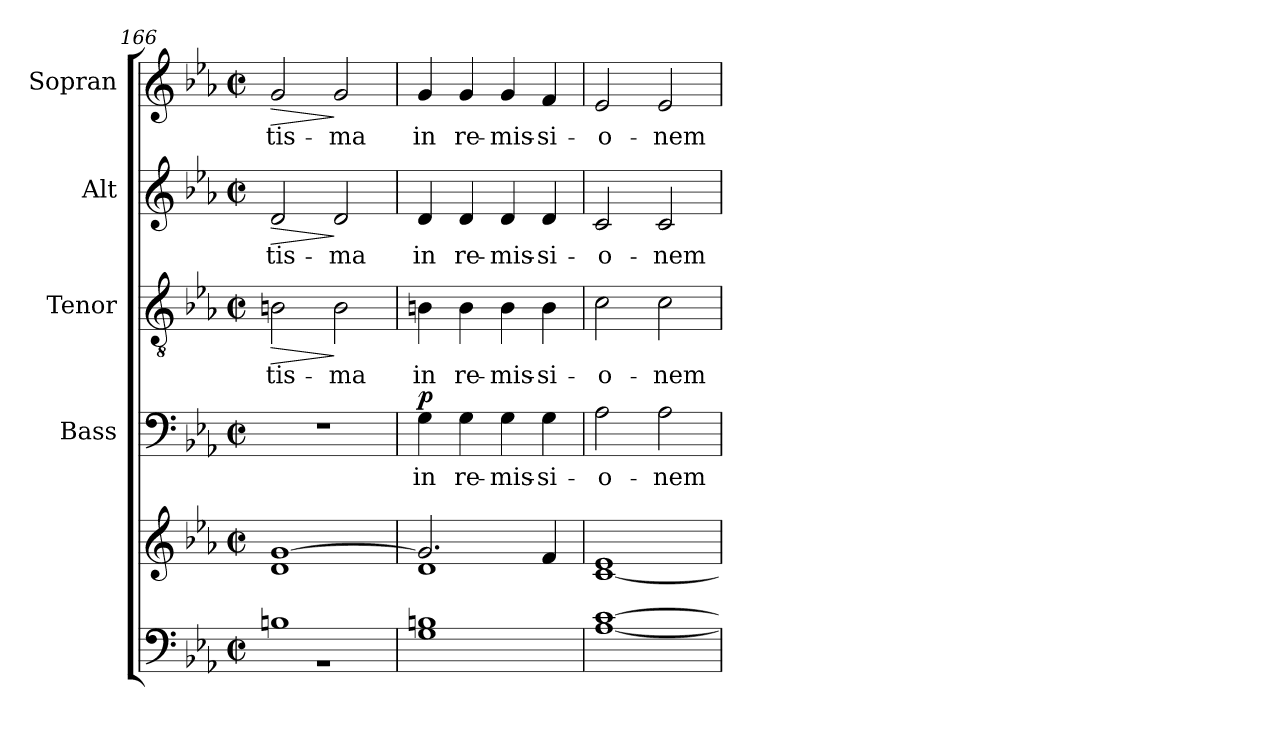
**kern	**kern	**kern	**text	**dynam	**kern	**text	**dynam	**kern	**text	**dynam	**kern	**text	**dynam
*part5	*part5	*part4	*part4	*part4	*part3	*part3	*part3	*part2	*part2	*part2	*part1	*part1	*part1
*staff6	*staff5	*staff4	*staff4	*staff4	*staff3	*staff3	*staff3	*staff2	*staff2	*staff2	*staff1	*staff1	*staff1
*	*	*I"Bass	*	*	*I"Tenor	*	*	*I"Alt	*	*	*I"Sopran	*	*
*	*	*I'B.	*	*	*I'T.	*	*	*I'A.	*	*	*I'S.	*	*
*clefF4	*clefG2	*clefF4	*	*	*clefGv2	*	*	*clefG2	*	*	*clefG2	*	*
*k[b-e-a-]	*k[b-e-a-]	*k[b-e-a-]	*	*	*k[b-e-a-]	*	*	*k[b-e-a-]	*	*	*k[b-e-a-]	*	*
*E-:	*E-:	*E-:	*	*	*E-:	*	*	*E-:	*	*	*E-:	*	*
*M2/2	*M2/2	*M2/2	*	*	*M2/2	*	*	*M2/2	*	*	*M2/2	*	*
*met(c|)	*met(c|)	*met(c|)	*	*	*met(c|)	*	*	*met(c|)	*	*	*met(c|)	*	*
=166	=166	=166	=166	=166	=166	=166	=166	=166	=166	=166	=166	=166	=166
*^	*^	*	*	*	*	*	*	*	*	*	*	*	*
!	!	!	!	!	!	!	!	!LO:LY:b	!LO:HP:b	!	!LO:LY:b	!LO:HP:b	!	!LO:LY:b	!LO:HP:b
1Bn	1rBB	[>1g	1d	1r	.	.	2Bn\	-tis-	>	2d/	-tis-	>	2g/	-tis-	>
!	!	!	!	!	!	!	!	!LO:LY:b	!	!	!LO:LY:b	!	!	!LO:LY:b	!
.	.	.	.	.	.	.	2B\	-ma	]	2d/	-ma	]	2g/	-ma	]
=167	=167	=167	=167	=167	=167	=167	=167	=167	=167	=167	=167	=167	=167	=167	=167
!	!	!	!	!	!LO:LY:b	!LO:DY:a	!	!LO:LY:b	!	!	!LO:LY:b	!	!	!LO:LY:b	!
1Bn	1G	2.g/]	1d	4G\	in	p	4Bn\	in	.	4d/	in	.	4g/	in	.
!	!	!	!	!	!LO:LY:b	!	!	!LO:LY:b	!	!	!LO:LY:b	!	!	!LO:LY:b	!
.	.	.	.	4G\	re-	.	4B\	re-	.	4d/	re-	.	4g/	re-	.
!	!	!	!	!	!LO:LY:b	!	!	!LO:LY:b	!	!	!LO:LY:b	!	!	!LO:LY:b	!
.	.	.	.	4G\	-mis-	.	4B\	-mis-	.	4d/	-mis-	.	4g/	-mis-	.
!	!	!	!	!	!LO:LY:b	!	!	!LO:LY:b	!	!	!LO:LY:b	!	!	!LO:LY:b	!
.	.	4f/	.	4G\	-si-	.	4B\	-si-	.	4d/	-si-	.	4f/	-si-	.
=168	=168	=168	=168	=168	=168	=168	=168	=168	=168	=168	=168	=168	=168	=168	=168
!	!	!	!	!	!LO:LY:b	!	!	!LO:LY:b	!	!	!LO:LY:b	!	!	!LO:LY:b	!
[>1c	[<1A-	1e-	[<1c	2A-\	-o-	.	2c\	-o-	.	2c/	-o-	.	2e-/	-o-	.
!	!	!	!	!	!LO:LY:b	!	!	!LO:LY:b	!	!	!LO:LY:b	!	!	!LO:LY:b	!
.	.	.	.	2A-\	-nem	.	2c\	-nem	.	2c/	-nem	.	2e-/	-nem	.
*v	*v	*	*	*	*	*	*	*	*	*	*	*	*	*	*
*	*v	*v	*	*	*	*	*	*	*	*	*	*	*	*
=	=	=	=	=	=	=	=	=	=	=	=	=	=
*-	*-	*-	*-	*-	*-	*-	*-	*-	*-	*-	*-	*-	*-
